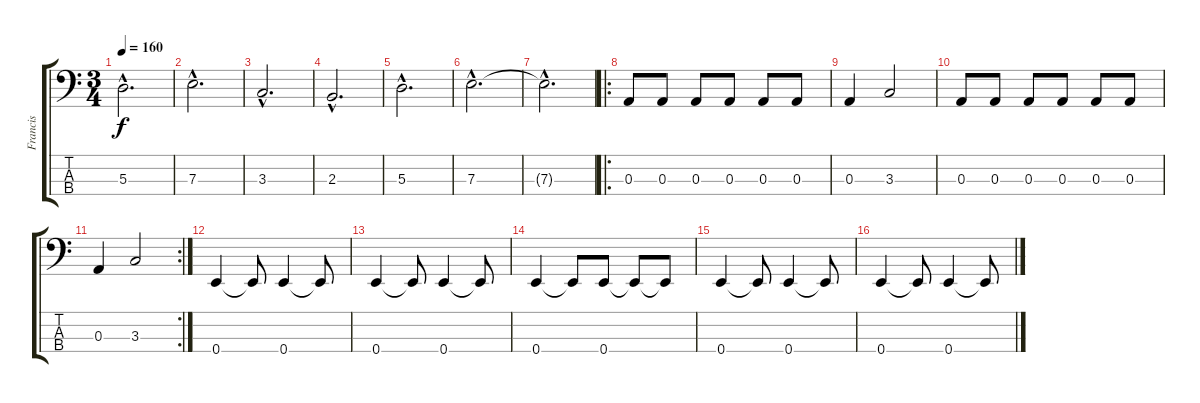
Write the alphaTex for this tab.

\track ("Francis" "Francis") {instrument electricbasspick}
\staff {score tabs}
\tuning (G2 D2 A1 E1) {hide}
\ts (3 4)
\tempo 160
\clef f4
\ks c
5.3{hac}.2{d dy f} |
7.3{hac}.2{d} |
3.3{hac}.2{d} |
2.3{hac}.2{d} |
5.3{hac}.2{d} |
7.3{hac}.2{d} |
7.3{hac t}.2{d} |
\ro
0.3.8 0.3.8 0.3.8 0.3.8 0.3.8 0.3.8 |
0.3.4 3.3.2 |
0.3.8 0.3.8 0.3.8 0.3.8 0.3.8 0.3.8 |
\rc 2
0.3.4 3.3.2 |
0.4.4 0.4{t}.8 0.4.4 0.4{t}.8 |
0.4.4 0.4{t}.8 0.4.4 0.4{t}.8 |
0.4.4 0.4{t}.8 0.4.8 0.4{t}.8 0.4{t}.8 |
0.4.4 0.4{t}.8 0.4.4 0.4{t}.8 |
0.4.4 0.4{t}.8 0.4.4 0.4{t}.8
